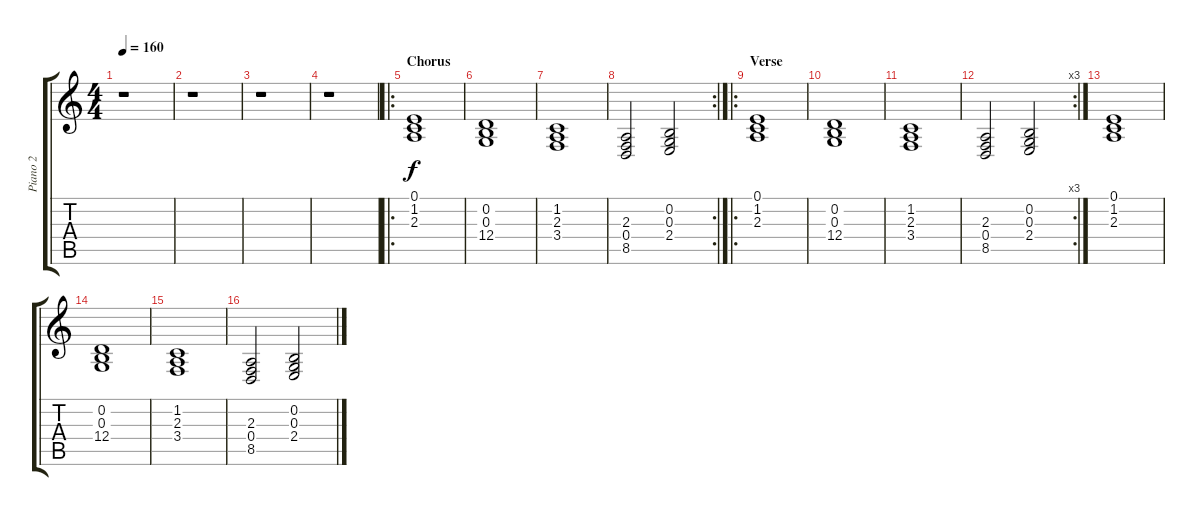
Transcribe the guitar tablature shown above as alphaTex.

\track ("Piano 2" "Piano 2") {instrument acousticgrandpiano}
\staff {score tabs}
\tuning (E4 B3 G3 D3 A2 E2) {hide}
\ts (4 4)
\tempo 160
\clef g2
\ks c
r.1{dy f instrument acousticgrandpiano} |
r.1 |
r.1 |
r.1 |
\ro
\section ("" "Chorus")
(0.1 1.2 2.3).1 |
(0.2 0.3 12.4).1 |
(1.2 2.3 3.4).1 |
\rc 2
(2.3 0.4 8.5).2 (0.2 0.3 2.4).2 |
\ro
\section ("" "Verse")
(0.1 1.2 2.3).1 |
(0.2 0.3 12.4).1 |
(1.2 2.3 3.4).1 |
\rc 3
(2.3 0.4 8.5).2 (0.2 0.3 2.4).2 |
(0.1 1.2 2.3).1 |
(0.2 0.3 12.4).1 |
(1.2 2.3 3.4).1 |
(2.3 0.4 8.5).2 (0.2 0.3 2.4).2
